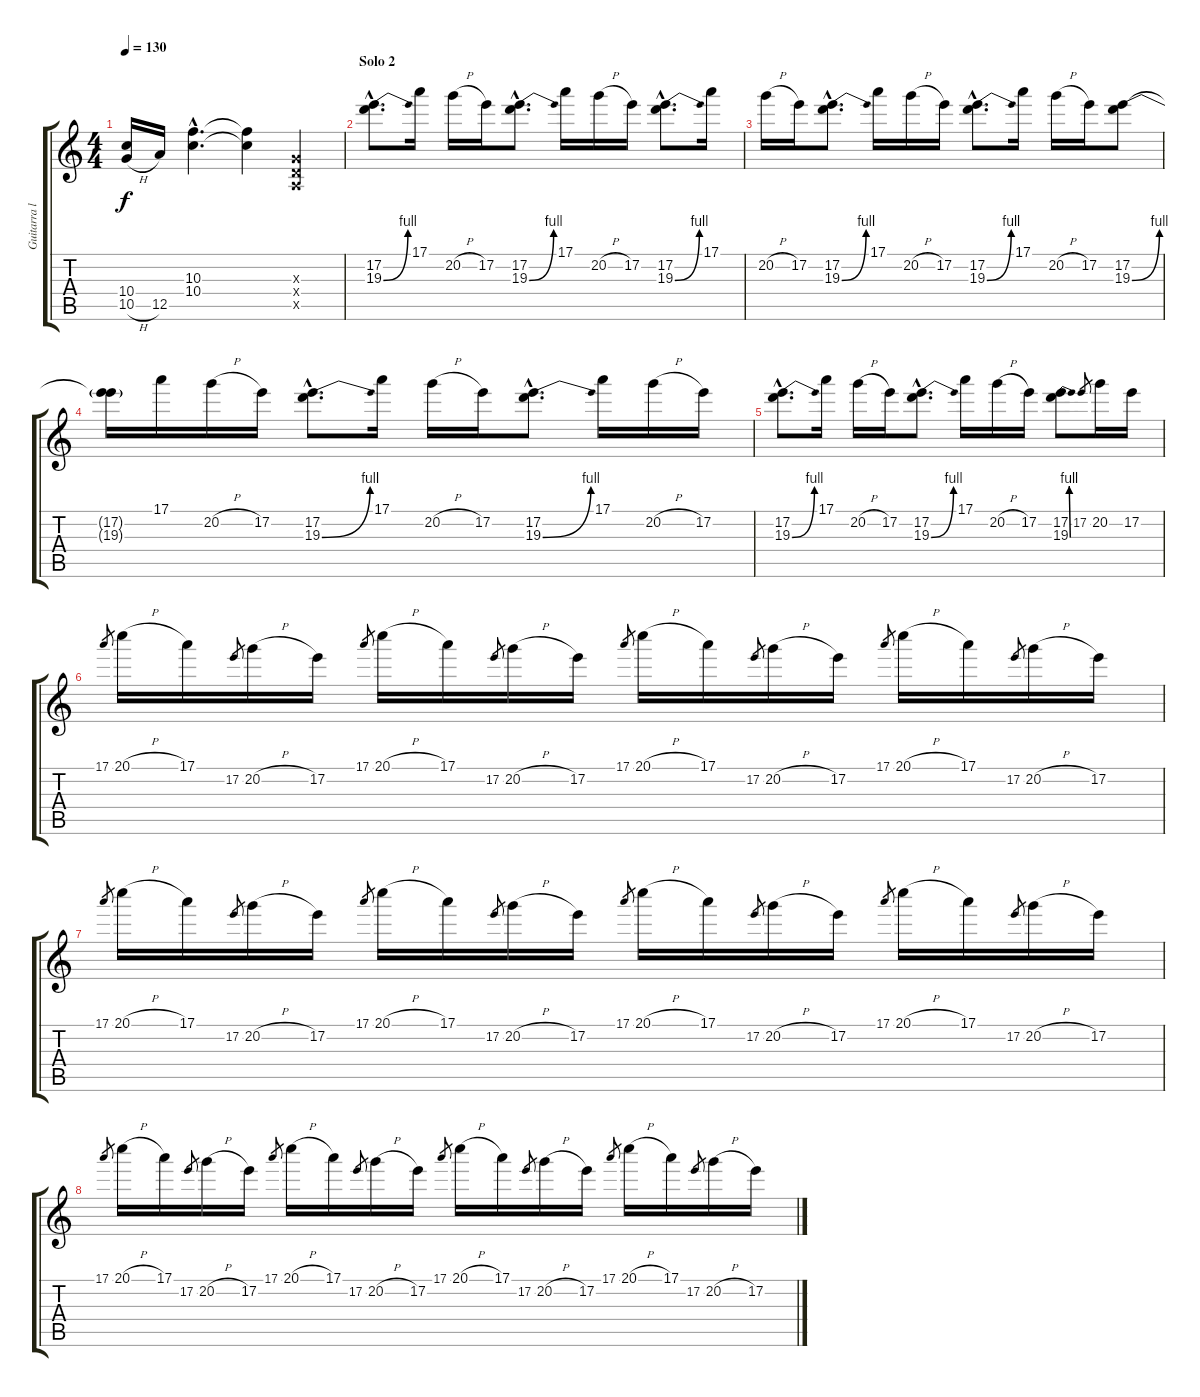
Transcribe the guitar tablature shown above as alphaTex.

\track ("Guitarra líder" "Guitarra l") {instrument distortionguitar}
\staff {score tabs}
\tuning (E4 B3 G3 D3 A2 E2) {hide}
\ts (4 4)
\tempo 130
\clef g2
\ks c
(10.4 10.5{h}).16{dy f} 12.5.16 (10.3{hac} 10.4{hac}).4{d} (10.3{t} 10.4{t}).4 (0.3{x} 0.4{x} 0.5{x}).4{volume 16} |
\section ("" "Solo 2")
(17.2{hac} 19.3{be (bend 0 0 60 4) hac}).8{d} 17.1.16 20.2{h}.16 17.2.16 (17.2{hac} 19.3{be (bend 0 0 60 4) hac}).8{d} 17.1.16 20.2{h}.16 17.2.16 (17.2{hac} 19.3{be (bend 0 0 60 4) hac}).8{d} 17.1.16 |
20.2{h}.16 17.2.16 (17.2{hac} 19.3{be (bend 0 0 60 4) hac}).8{d} 17.1.16 20.2{h}.16 17.2.16 (17.2{hac} 19.3{be (bend 0 0 60 4) hac}).8{d} 17.1.16 20.2{h}.16 17.2.16 (17.2 19.3{be (bend 0 0 60 4)}).8 |
(17.2{t} 19.3{t}).16 17.1.16 20.2{h}.16 17.2.16 (17.2{hac} 19.3{be (bend 0 0 60 4) hac}).8{d} 17.1.16 20.2{h}.16 17.2.16 (17.2{hac} 19.3{be (bend 0 0 60 4) hac}).8{d} 17.1.16 20.2{h}.16 17.2.16 |
(17.2{hac} 19.3{be (bend 0 0 60 4) hac}).8{d} 17.1.16 20.2{h}.16 17.2.16 (17.2{hac} 19.3{be (bend 0 0 60 4) hac}).8{d} 17.1.16 20.2{h}.16 17.2.16 (17.2 19.3{be (bend 0 0 60 4)}).8 17.2.8{gr} 20.2.16 17.2.16 |
17.1.8{gr} 20.1{h}.16 17.1.16 17.2.8{gr} 20.2{h}.16 17.2.16 17.1.8{gr} 20.1{h}.16 17.1.16 17.2.8{gr} 20.2{h}.16 17.2.16 17.1.8{gr} 20.1{h}.16 17.1.16 17.2.8{gr} 20.2{h}.16 17.2.16 17.1.8{gr} 20.1{h}.16 17.1.16 17.2.8{gr} 20.2{h}.16 17.2.16 |
17.1.8{gr} 20.1{h}.16 17.1.16 17.2.8{gr} 20.2{h}.16 17.2.16 17.1.8{gr} 20.1{h}.16 17.1.16 17.2.8{gr} 20.2{h}.16 17.2.16 17.1.8{gr} 20.1{h}.16 17.1.16 17.2.8{gr} 20.2{h}.16 17.2.16 17.1.8{gr} 20.1{h}.16 17.1.16 17.2.8{gr} 20.2{h}.16 17.2.16 |
17.1.8{gr} 20.1{h}.16 17.1.16 17.2.8{gr} 20.2{h}.16 17.2.16 17.1.8{gr} 20.1{h}.16 17.1.16 17.2.8{gr} 20.2{h}.16 17.2.16 17.1.8{gr} 20.1{h}.16 17.1.16 17.2.8{gr} 20.2{h}.16 17.2.16 17.1.8{gr} 20.1{h}.16 17.1.16 17.2.8{gr} 20.2{h}.16 17.2.16
